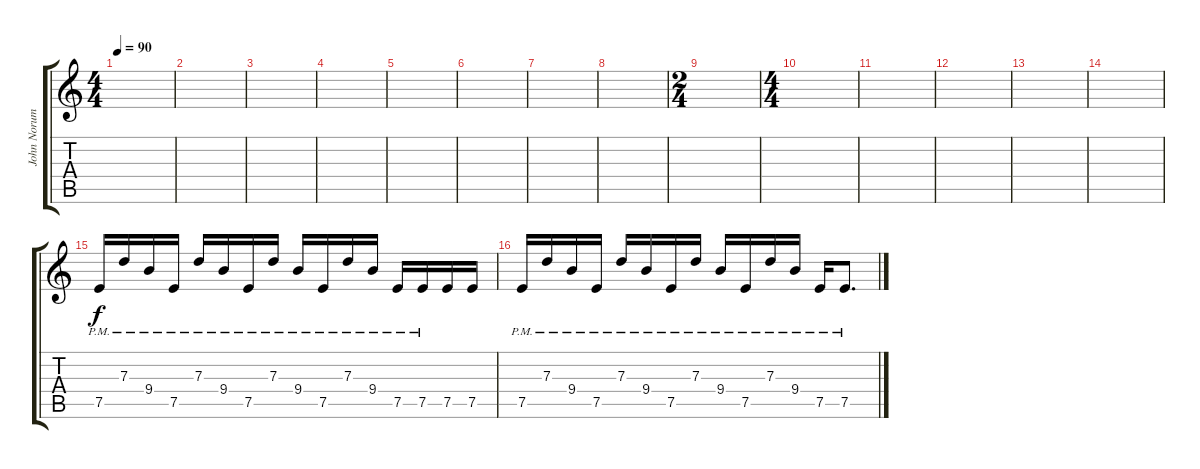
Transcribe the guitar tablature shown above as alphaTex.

\track ("John Norum - Clean" "John Norum") {instrument electricguitarjazz}
\staff {score tabs}
\tuning (E4 B3 G3 D3 A2 E2) {hide}
\ts (4 4)
\tempo 90
\clef g2
\ks c
|
|
|
|
|
|
|
|
\ts (2 4)
|
\ts (4 4)
|
|
|
|
|
7.5{pm}.16 7.3{pm}.16 9.4{pm}.16 7.5{pm}.16 7.3{pm}.16 9.4{pm}.16 7.5{pm}.16 7.3{pm}.16 9.4{pm}.16 7.5{pm}.16 7.3{pm}.16 9.4{pm}.16 7.5{pm}.16 7.5{pm}.16 7.5.16 7.5.16 |
7.5{pm}.16 7.3{pm}.16 9.4{pm}.16 7.5{pm}.16 7.3{pm}.16 9.4{pm}.16 7.5{pm}.16 7.3{pm}.16 9.4{pm}.16 7.5{pm}.16 7.3{pm}.16 9.4{pm}.16 7.5{pm}.16 7.5{pm}.8{d}
